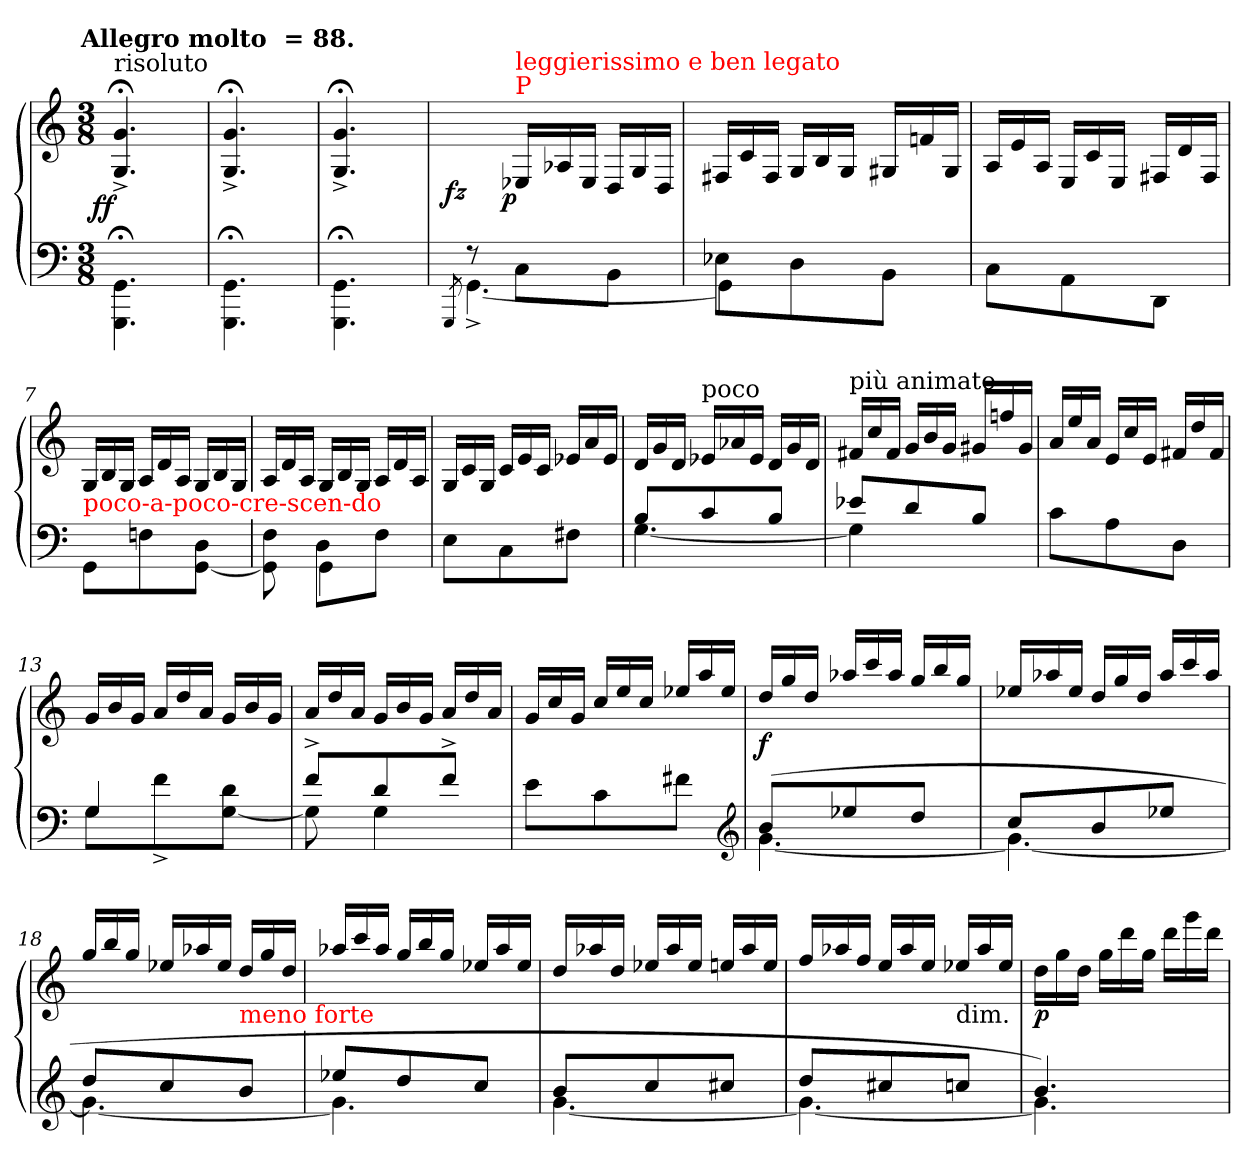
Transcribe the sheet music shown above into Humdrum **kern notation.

**kern	**kern	**dynam
*part1	*part1	*part1
*staff2	*staff1	*staff1/2
*clefF4	*clefG2	*
*k[]	*k[]	*
*a:	*a:	*
!!LO:TX:omd:t=Allegro molto &nbsp;=&nbsp;88.
*M3/8	*M3/8	*
*MM146	*MM146	*
=1	=1	=1
!	!LO:TX:a:t=risoluto	!
!	!	!LO:DY:rj
4.GG;\ 4.GGG;\	4.g;<^/ 4.G;<^/	ff
=2	=2	=2
4.GG;\ 4.GGG;\	4.g;<^/ 4.G;<^/	.
=3	=3	=3
4.GG;\ 4.GGG;\	4.g;<^/ 4.G;<^/	.
=4	=4	=4
*^	*	*
.	8qGGG/	.	.
!	!	!	!LO:DY:rj
8rF	[4.GG^>	8ryy	fz
*	*	*Xtuplet	*
!	!	!LO:TX:a:color=red:t=P	!
!	!	!LO:TX:a:color=red:t=leggierissimo e ben legato	!
!	!	!	!LO:DY:rj
8C\L	.	24E-XLL	p
.	.	24A-X	.
.	.	24E-/JJ	.
8BB\J	.	24D/LL	.
.	.	24G/	.
.	.	24D/JJ	.
=5	=5	=5	=5
8E-X\L	4GG]	24F#XLL	.
.	.	24c/	.
.	.	24F#/JJ	.
8D\	.	24G/LL	.
.	.	24B/	.
.	.	24G/JJ	.
8BB\J	8ryy	24G#XLL	.
.	.	24fn/	.
.	.	24G#/JJ	.
*v	*v	*	*
=6	=6	=6
8C\L	24A/LL	.
.	24e/	.
.	24A/JJ	.
8AA\	24E/LL	.
.	24c/	.
.	24E/JJ	.
8DD\J	24F#XLL	.
.	24d/	.
.	24F#/JJ	.
=7	=7	=7
!	!LO:TX:b:color=red:t=poco-a-poco-cre-scen-do	!
8GG\L	24G/LL	.
.	24B/	.
.	24G/JJ	.
8Fn\	24A/LL	.
.	24d/	.
.	24A/JJ	.
8D\ [8GG\J	24G/LL	.
.	24B/	.
.	24G/JJ	.
=8	=8	=8
*^	*	*
8F\ 8GG]\	8ryy	24A/LL	.
.	.	24d/	.
.	.	24A/JJ	.
4GG\	8DL	24G/LL	.
.	.	24B/	.
.	.	24G/JJ	.
.	8FJ	24A/LL	.
.	.	24d/	.
.	.	24A/JJ	.
*v	*v	*	*
=9	=9	=9
8E\L	24G/LL	.
.	24c/	.
.	24G/JJ	.
8C	24cLL	.
.	24e	.
.	24cJJ	.
8F#XJ	24e-XLL	.
.	24a	.
.	24e-JJ	.
=10	=10	=10
*^	*	*
8BL	[4.G	24dLL	.
.	.	24g	.
.	.	24dJJ	.
!	!	!LO:TX:a:t=poco	!
8c	.	24e-XLL	.
.	.	24a-X	.
.	.	24e-JJ	.
8BJ	.	24dLL	.
.	.	24g	.
.	.	24dJJ	.
=11	=11	=11	=11
!	!	!LO:TX:a:t=più animato	!
8e-XL	4G]	24f#XLL	.
.	.	24cc	.
.	.	24f#JJ	.
8d	.	24gLL	.
.	.	24b	.
.	.	24gJJ	.
8BJ	8ryy	24g#X/LL	.
.	.	24ffn/	.
.	.	24g#/JJ	.
*v	*v	*	*
=12	=12	=12
8cL	24a/LL	.
.	24ee/	.
.	24a/JJ	.
8A	24eLL	.
.	24cc	.
.	24eJJ	.
8DJ	24f#XLL	.
.	24dd	.
.	24f#JJ	.
=13	=13	=13
*^	*	*
4G	8GL	24gLL	.
.	.	24b	.
.	.	24gJJ	.
.	8f^>	24a/LL	.
.	.	24dd/	.
.	.	24a/JJ	.
8ryy	8d [8GJ	24gLL	.
.	.	24b	.
.	.	24gJJ	.
=14	=14	=14	=14
8f^>L	8G]	24a/LL	.
.	.	24dd/	.
.	.	24a/JJ	.
8d	4G	24gLL	.
.	.	24b	.
.	.	24gJJ	.
8f^>J	.	24a/LL	.
.	.	24dd/	.
.	.	24a/JJ	.
*v	*v	*	*
=15	=15	=15
8eL	24gLL	.
.	24cc	.
.	24gJJ	.
8c	24cc/LL	.
.	24ee/	.
.	24cc/JJ	.
8f#XJ	24ee-X/LL	.
.	24aa/	.
.	24ee-/JJ	.
*clefG2	*	*
=16	=16	=16
*^	*	*
(>8bL	[4.g	24dd/LL	f
.	.	24gg/	.
.	.	24dd/JJ	.
8ee-X	.	24aa-X/LL	.
.	.	24ccc/	.
.	.	24aa-/JJ	.
8ddJ	.	24gg/LL	.
.	.	24bb/	.
.	.	24gg/JJ	.
=17	=17	=17	=17
8ccL	4.g_	24ee-X/LL	.
.	.	24aa-X/	.
.	.	24ee-/JJ	.
8b	.	24dd/LL	.
.	.	24gg/	.
.	.	24dd/JJ	.
8ee-XJ	.	24aa-/LL	.
.	.	24ccc/	.
.	.	24aa-/JJ	.
=18	=18	=18	=18
8ddL	4.g_	24gg/LL	.
.	.	24bb/	.
.	.	24gg/JJ	.
8cc	.	24ee-X/LL	.
.	.	24aa-X/	.
.	.	24ee-/JJ	.
!	!	!LO:TX:b:color=red:t=meno forte	!
8bJ	.	24dd/LL	.
.	.	24gg/	.
.	.	24dd/JJ	.
=19	=19	=19	=19
8ee-XL	4.g]	24aa-X/LL	.
.	.	24ccc/	.
.	.	24aa-/JJ	.
8dd	.	24gg/LL	.
.	.	24bb/	.
.	.	24gg/JJ	.
8ccJ	.	24ee-X/LL	.
.	.	24aa-/	.
.	.	24ee-/JJ	.
=20	=20	=20	=20
8bL	[4.g	24dd/LL	.
.	.	24aa-X/	.
.	.	24dd/JJ	.
8cc	.	24ee-X/LL	.
.	.	24aa-/	.
.	.	24ee-/JJ	.
8cc#XJ	.	24een/LL	.
.	.	24aa-/	.
.	.	24ee/JJ	.
=21	=21	=21	=21
8ddL	4.g_	24ff/LL	.
.	.	24aa-X/	.
.	.	24ff/JJ	.
8cc#X	.	24ee/LL	.
.	.	24aa-/	.
.	.	24ee/JJ	.
!	!	!LO:TX:c:t=dim.	!
8ccnJ	.	24ee-X/LL	.
.	.	24aa-/	.
.	.	24ee-/JJ	.
=22	=22	=22	=22
4.b)	4.g]	24ddLL	p
.	.	24gg	.
.	.	24ddJJ	.
.	.	24ggLL	.
.	.	24ddd	.
.	.	24ggJJ	.
.	.	24dddLL	.
.	.	24ggg	.
.	.	24dddJJ	.
*v	*v	*	*
=	=	=
*-	*-	*-
